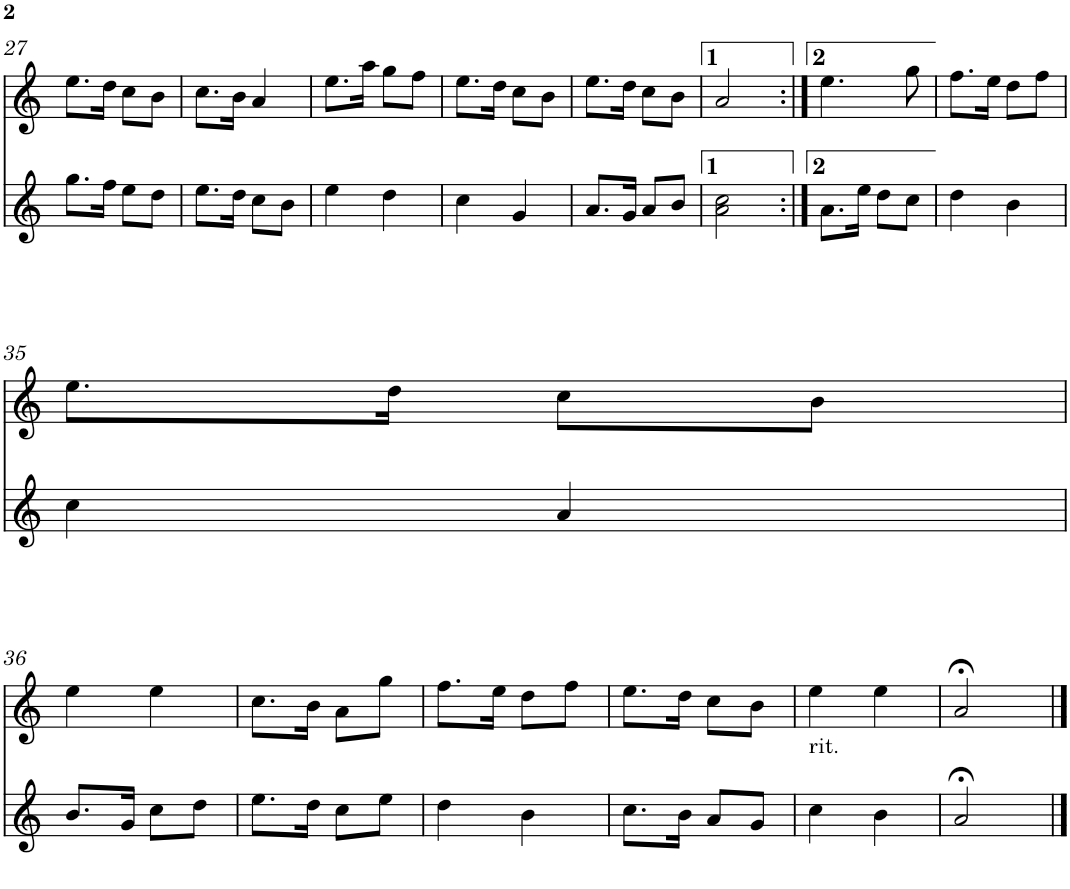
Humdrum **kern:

**kern	**kern
*part2	*part1
*staff2	*staff1
*I"Gralla 2	*I"Gralla 1
!!LO:PB:g=z
*clefG2	*clefG2
*k[]	*k[]
*M2/4	*M2/4
=27	=27
8.gg\L	8.ee\L
16ff\Jk	16dd\Jk
8ee\L	8cc\L
8dd\J	8b\J
=28	=28
8.ee\L	8.cc\L
16dd\Jk	16b\Jk
8cc\L	4a/
8b\J	.
=29	=29
4ee\	8.ee\L
.	16aa\Jk
4dd\	8gg\L
.	8ff\J
=30	=30
4cc\	8.ee\L
.	16dd\Jk
4g/	8cc\L
.	8b\J
=31	=31
8.a/L	8.ee\L
16g/Jk	16dd\Jk
8a/L	8cc\L
8b/J	8b\J
=32	=32
2a\ 2cc\	2a/
=33:|!	=33:|!
8.a\L	4.ee\
16ee\Jk	.
8dd\L	.
8cc\J	8gg\
=34	=34
4dd\	8.ff\L
.	16ee\Jk
4b\	8dd\L
.	8ff\J
!!LO:LB:g=z
=35	=35
4cc\	8.ee\L
.	16dd\Jk
4a/	8cc\L
.	8b\J
!!LO:LB:g=z
=36	=36
8.b/L	4ee\
16g/Jk	.
8cc\L	4ee\
8dd\J	.
=37	=37
8.ee\L	8.cc\L
16dd\Jk	16b\Jk
8cc\L	8a\L
8ee\J	8gg\J
=38	=38
4dd\	8.ff\L
.	16ee\Jk
4b\	8dd\L
.	8ff\J
=39	=39
8.cc\L	8.ee\L
16b\Jk	16dd\Jk
8a/L	8cc\L
8g/J	8b\J
=40	=40
!	!LO:TX:b:t=rit.
4cc\	4ee\
4b\	4ee\
=41	=41
2a;</	2a;</
==	==
*-	*-
